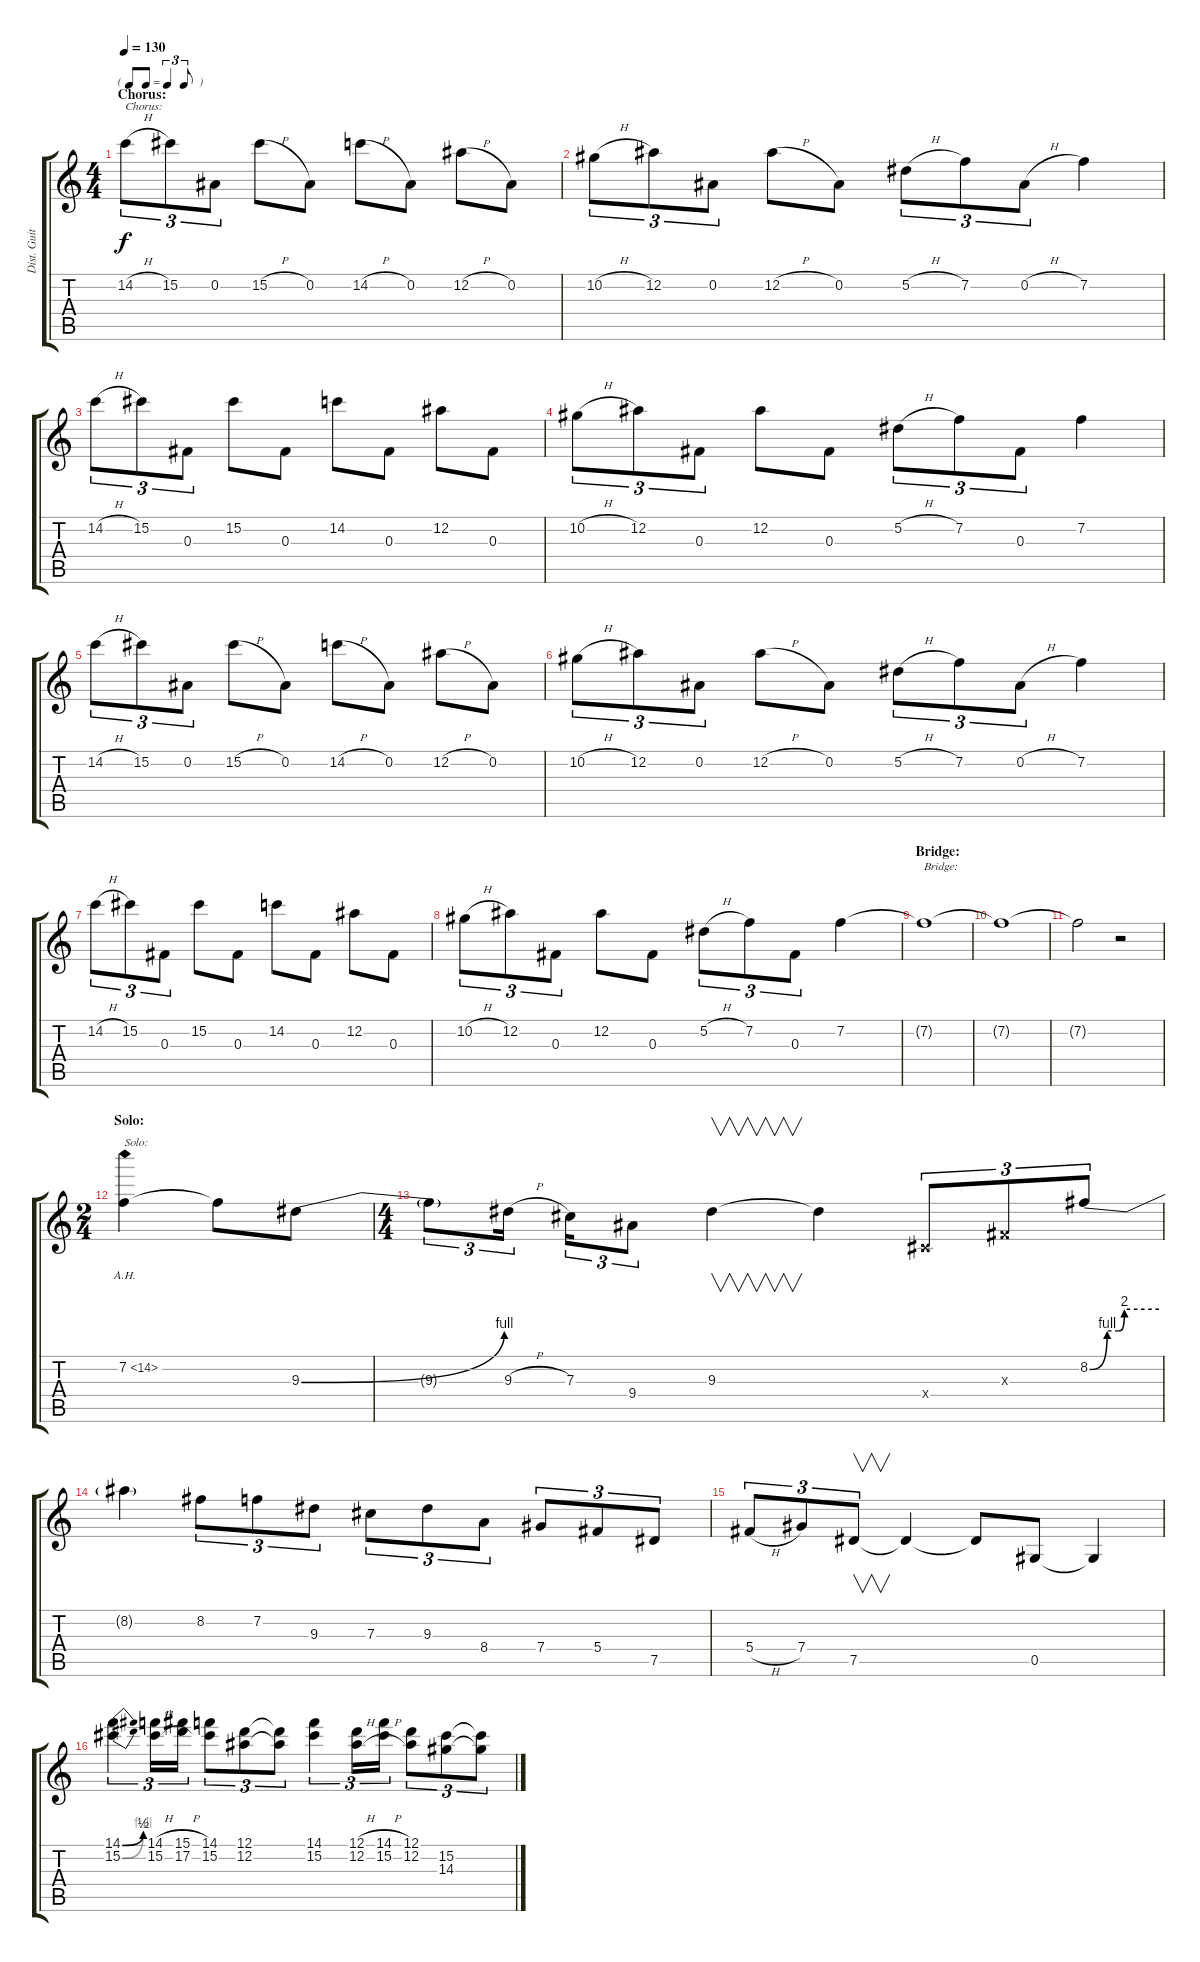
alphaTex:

\track ("Dist. Guitar 1" "Dist. Guit") {instrument distortionguitar}
\staff {score tabs}
\tuning (Eb4 Bb3 Gb3 Db3 Ab2 Eb2) {hide}
\ts (4 4)
\tf triplet8th
\section ("" "Chorus:")
\tempo 130
\clef g2
\ks c
14.2{h}.8{tu (3 2) txt "Chorus:" dy f} 15.2.8{tu (3 2)} 0.2.8{tu (3 2)} 15.2{h}.8 0.2.8 14.2{h}.8 0.2.8 12.2{h}.8 0.2.8 |
10.2{h}.8{tu (3 2)} 12.2.8{tu (3 2)} 0.2.8{tu (3 2)} 12.2{h}.8 0.2.8 5.2{h}.8{tu (3 2)} 7.2.8{tu (3 2)} 0.2{h}.8{tu (3 2)} 7.2.4 |
14.2{h}.8{tu (3 2)} 15.2.8{tu (3 2)} 0.3.8{tu (3 2)} 15.2.8 0.3.8 14.2.8 0.3.8 12.2.8 0.3.8 |
10.2{h}.8{tu (3 2)} 12.2.8{tu (3 2)} 0.3.8{tu (3 2)} 12.2.8 0.3.8 5.2{h}.8{tu (3 2)} 7.2.8{tu (3 2)} 0.3.8{tu (3 2)} 7.2.4 |
14.2{h}.8{tu (3 2)} 15.2.8{tu (3 2)} 0.2.8{tu (3 2)} 15.2{h}.8 0.2.8 14.2{h}.8 0.2.8 12.2{h}.8 0.2.8 |
10.2{h}.8{tu (3 2)} 12.2.8{tu (3 2)} 0.2.8{tu (3 2)} 12.2{h}.8 0.2.8 5.2{h}.8{tu (3 2)} 7.2.8{tu (3 2)} 0.2{h}.8{tu (3 2)} 7.2.4 |
14.2{h}.8{tu (3 2)} 15.2.8{tu (3 2)} 0.3.8{tu (3 2)} 15.2.8 0.3.8 14.2.8 0.3.8 12.2.8 0.3.8 |
10.2{h}.8{tu (3 2)} 12.2.8{tu (3 2)} 0.3.8{tu (3 2)} 12.2.8 0.3.8 5.2{h}.8{tu (3 2)} 7.2.8{tu (3 2)} 0.3.8{tu (3 2)} 7.2.4 |
\section ("" "Bridge:")
7.2{t}.1{txt "Bridge:"} |
7.2{t}.1 |
7.2{t}.2 r.2 |
\ts (2 4)
\section ("" "Solo:")
7.2{ah 7}.4{txt "Solo:" volume 16 instrument distortionguitar} 7.2{t}.8 9.3{be (bend 0 0 60 4)}.8 |
\ts (4 4)
9.3{t}.8{tu (3 2)} 9.3{h}.16{tu (3 2)} 7.3.16{tu (3 2)} 9.4.8{tu (3 2)} 9.3.4{v} 9.3{t}.4 0.4{x}.8{tu (3 2)} 0.3{x}.8{tu (3 2)} 8.2{be (custom 0 0 15 4 25 4 30 8 60 8)}.8{tu (3 2)} |
8.2{t}.4 8.2.8{tu (3 2)} 7.2.8{tu (3 2)} 9.3.8{tu (3 2)} 7.3.8{tu (3 2)} 9.3.8{tu (3 2)} 8.4.8{tu (3 2)} 7.4.8{tu (3 2)} 5.4.8{tu (3 2)} 7.5.8{tu (3 2)} |
5.4{h}.8{tu (3 2)} 7.4.8{tu (3 2)} 7.5.8{v tu (3 2)} 7.5{t}.4 7.5{t}.8 0.5.8 0.5{t}.4 |
(14.1{be (bend 0 0 60 2)} 15.2{be (bend 0 0 60 4)}).4{tu (3 2)} (14.1{h} 15.2{h}).16{tu (3 2)} (15.1{h} 17.2{h}).16{tu (3 2)} (14.1 15.2).8{tu (3 2)} (12.1 12.2).8{tu (3 2)} (12.1{t} 12.2{t}).8{tu (3 2)} (14.1 15.2).4{tu (3 2)} (12.1{h} 12.2{h}).16{tu (3 2)} (14.1{h} 15.2{h}).16{tu (3 2)} (12.1 12.2).8{tu (3 2)} (15.2 14.3).8{tu (3 2)} (15.2{t} 14.3{t}).8{tu (3 2)}
